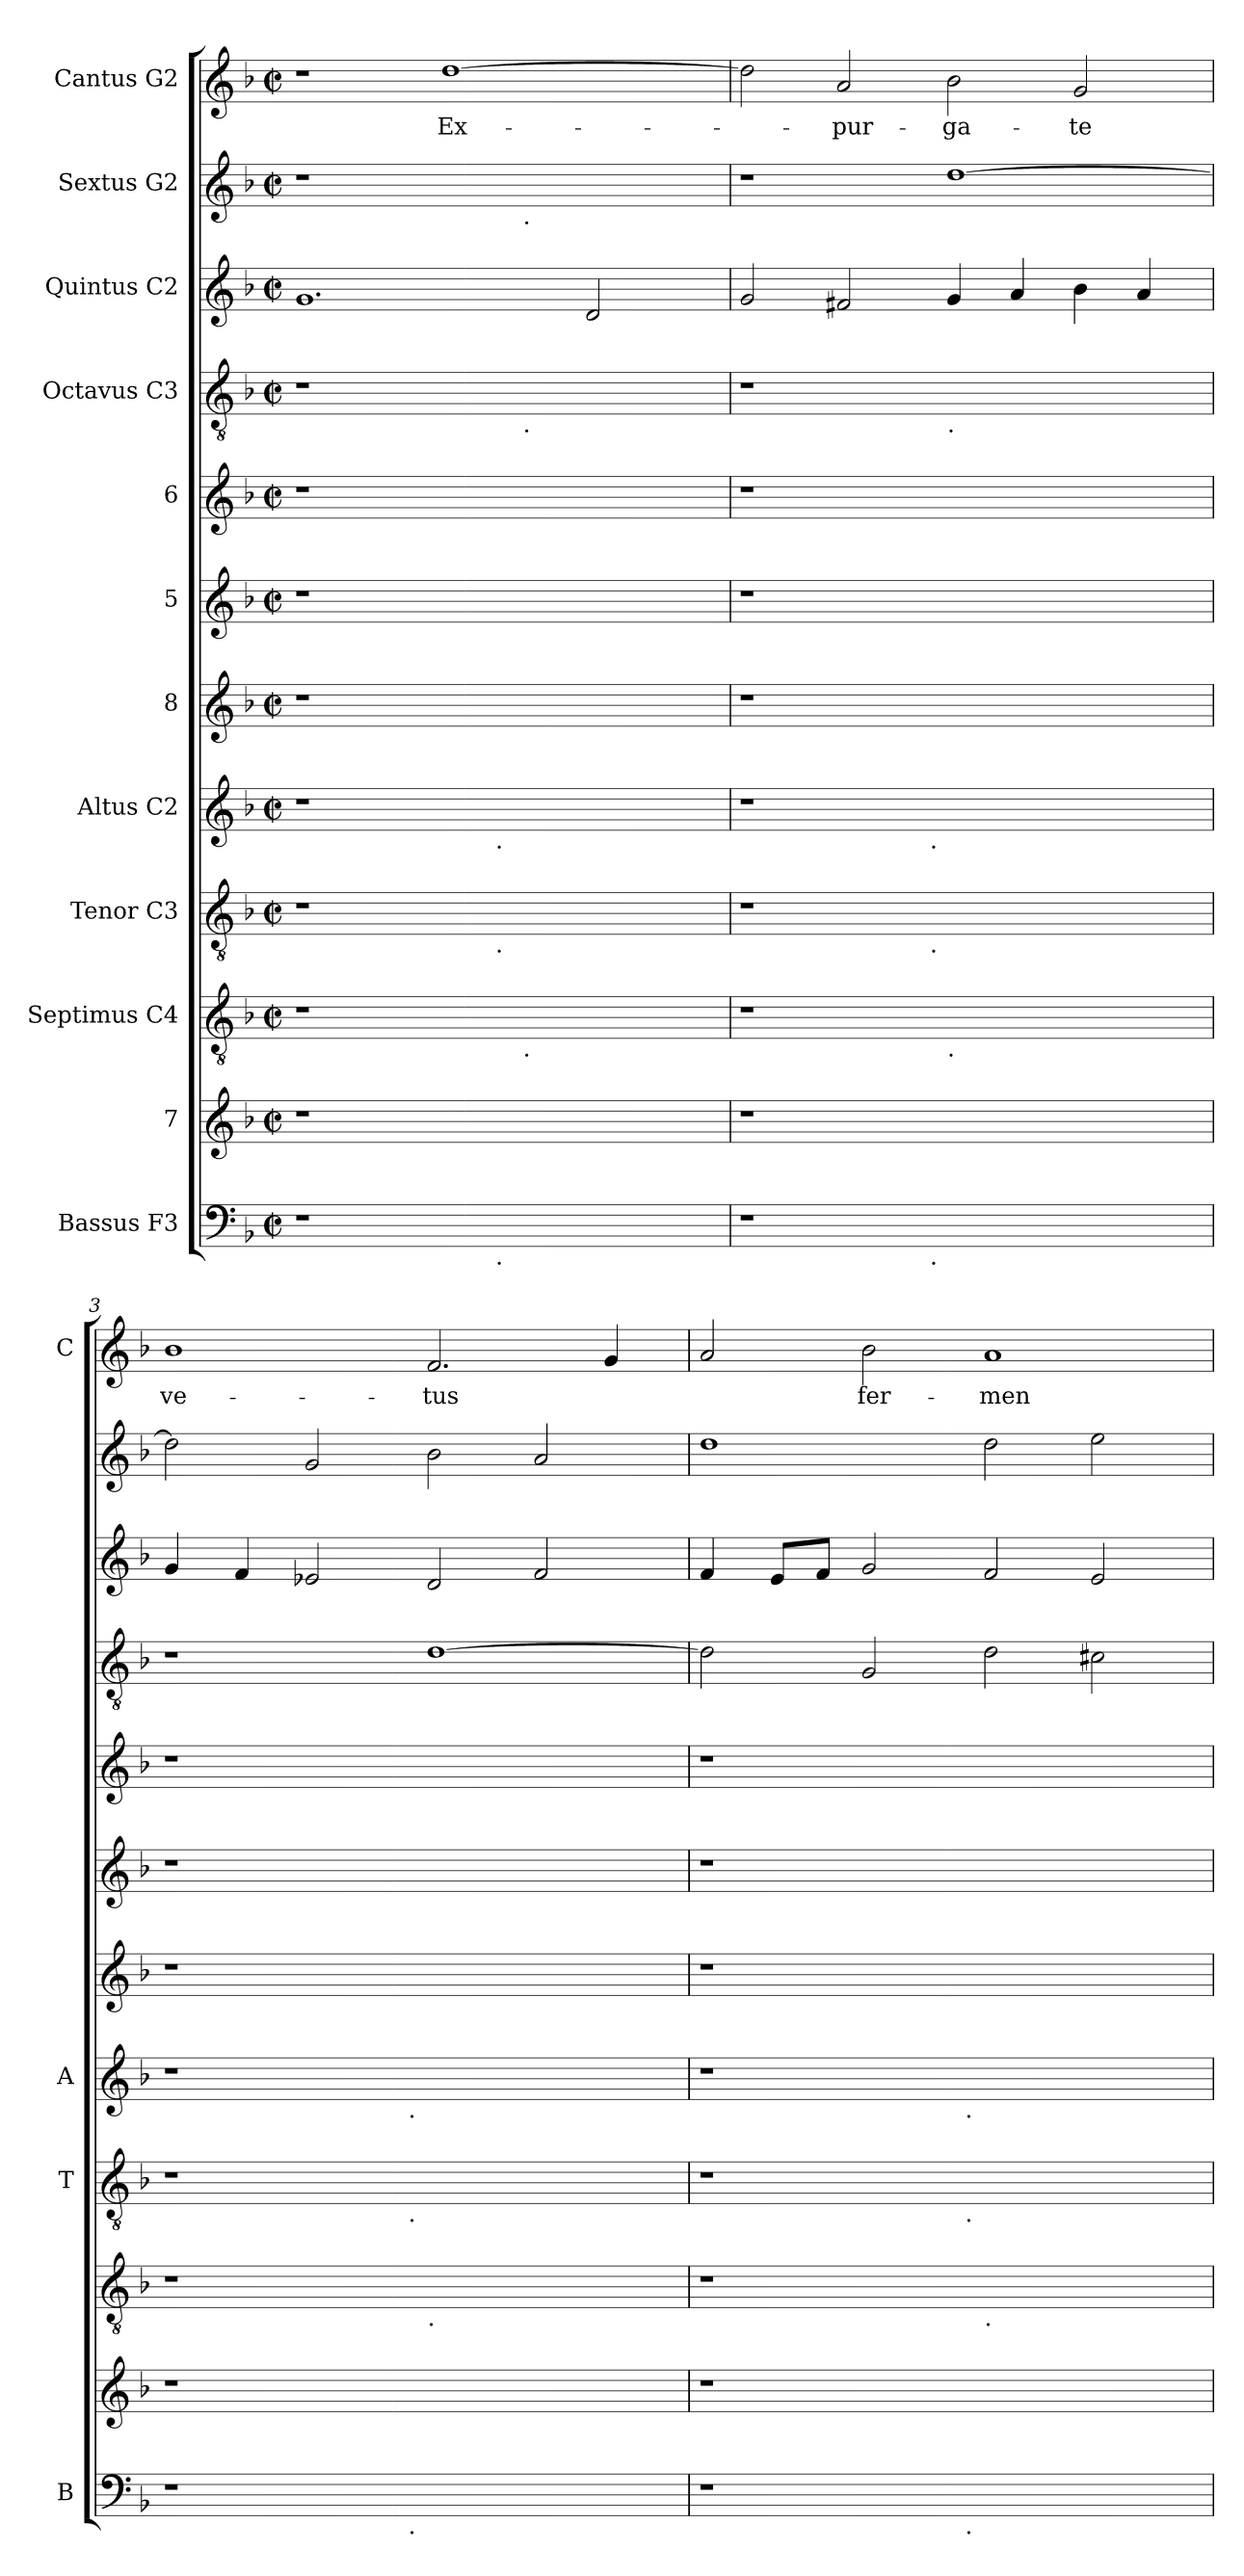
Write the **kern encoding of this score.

**kern	**kern	**kern	**kern	**kern	**kern	**kern	**kern	**kern	**kern	**kern	**kern	**text
*part12	*part11	*part10	*part9	*part8	*part7	*part6	*part5	*part4	*part3	*part2	*part1	*part1
*staff12	*staff11	*staff10	*staff9	*staff8	*staff7	*staff6	*staff5	*staff4	*staff3	*staff2	*staff1	*staff1
*I"Bassus F3	*I"7	*I"Septimus C4	*I"Tenor C3	*I"Altus C2	*I"8	*I"5	*I"6	*I"Octavus C3	*I"Quintus C2	*I"Sextus G2	*I"Cantus G2	*
*I'B	*	*	*I'T	*I'A	*	*	*	*	*	*	*I'C	*
*clefF4	*clefG2	*clefGv2	*clefGv2	*clefG2	*clefG2	*clefG2	*clefG2	*clefGv2	*clefG2	*clefG2	*clefG2	*
*ITrd7c12	*	*	*	*	*	*	*	*	*	*	*	*
*k[b-]	*k[b-]	*k[b-]	*k[b-]	*k[b-]	*k[b-]	*k[b-]	*k[b-]	*k[b-]	*k[b-]	*k[b-]	*k[b-]	*
*F:	*F:	*F:	*F:	*F:	*F:	*F:	*F:	*F:	*F:	*F:	*F:	*
*M2/2	*M2/2	*M2/2	*M2/2	*M2/2	*M2/2	*M2/2	*M2/2	*M2/2	*M2/2	*M2/2	*M2/2	*
*met(c|)	*met(c|)	*met(c|)	*met(c|)	*met(c|)	*met(c|)	*met(c|)	*met(c|)	*met(c|)	*met(c|)	*met(c|)	*met(c|)	*
=1	=1	=1	=1	=1	=1	=1	=1	=1	=1	=1	=1	=1
1r	1r	1r	1r	1r	1r	1r	1r	1r	1.g	1r	1r	.
!	!	!	!	!	!	!	!	!	!	!	!	!LO:LY:b
8.ryy	1ryy	4ryy	8.ryy	8.ryy	1ryy	1ryy	1ryy	4ryy	.	4ryy	[>1dd	Ex-
!	!	!	!	!LO:TX:b:t=.	!	!	!	!	!	!	!	!
!	!	!	!LO:TX:b:t=.	!	!	!	!	!	!	!	!	!
!LO:TX:b:t=.	!	!	!	!	!	!	!	!	!	!	!	!
2ryy	.	.	2ryy	2ryy	.	.	.	.	.	.	.	.
!	!	!	!	!	!	!	!	!	!	!LO:TX:b:t=.	!	!
!	!	!	!	!	!	!	!	!LO:TX:b:t=.	!	!	!	!
!	!	!LO:TX:b:t=.	!	!	!	!	!	!	!	!	!	!
.	.	2.ryy	.	.	.	.	.	2.ryy	.	2.ryy	.	.
.	.	.	.	.	.	.	.	.	2d/	.	.	.
4ryy	.	.	4ryy	4ryy	.	.	.	.	.	.	.	.
16ryy	.	.	16ryy	16ryy	.	.	.	.	.	.	.	.
=2	=2	=2	=2	=2	=2	=2	=2	=2	=2	=2	=2	=2
*^	*	*	*^	*^	*	*	*	*	*	*	*	*
1r	2ryy	1r	1r	1r	2ryy	1r	2ryy	1r	1r	1r	1r	2g/	1r	2dd\]	.
!	!	!	!	!	!	!	!	!	!	!	!	!	!	!	!LO:LY:b
.	4...ryy	.	.	.	4...ryy	.	4...ryy	.	.	.	.	2f#X/	.	2a/	-pur-
!	!	!	!	!	!	!	!LO:TX:b:t=.	!	!	!	!	!	!	!	!
!	!	!	!	!	!LO:TX:b:t=.	!	!	!	!	!	!	!	!	!	!
!	!LO:TX:b:t=.	!	!	!	!	!	!	!	!	!	!	!	!	!	!
.	1ryy	.	.	.	1ryy	.	1ryy	.	.	.	.	.	.	.	.
!	!	!	!	!	!	!	!	!	!	!	!LO:TX:b:t=.	!	!	!	!
!	!	!	!LO:TX:b:t=.	!	!	!	!	!	!	!	!	!	!	!	!
!	!	!	!	!	!	!	!	!	!	!	!	!	!	!	!LO:LY:b
1ryy	.	1ryy	1ryy	1ryy	.	1ryy	.	1ryy	1ryy	1ryy	1ryy	4g/	[>1dd	2b-\	-ga-
.	.	.	.	.	.	.	.	.	.	.	.	4a/	.	.	.
!	!	!	!	!	!	!	!	!	!	!	!	!	!	!	!LO:LY:b
.	.	.	.	.	.	.	.	.	.	.	.	4b-\	.	2g/	-te
.	.	.	.	.	.	.	.	.	.	.	.	4a/	.	.	.
.	32ryy	.	.	.	32ryy	.	32ryy	.	.	.	.	.	.	.	.
=3	=3	=3	=3	=3	=3	=3	=3	=3	=3	=3	=3	=3	=3	=3	=3
!	!	!	!	!	!	!	!	!	!	!	!	!	!	!	!LO:LY:b
1r	2ryy	1r	1r	1r	2ryy	1r	2ryy	1r	1r	1r	1r	4g/	2dd\]	1b-	ve-
.	.	.	.	.	.	.	.	.	.	.	.	4f/	.	.	.
.	4...ryy	.	.	.	4...ryy	.	4...ryy	.	.	.	.	2e-X/	2g/	.	.
!	!	!	!	!	!	!	!LO:TX:b:t=.	!	!	!	!	!	!	!	!
!	!	!	!	!	!LO:TX:b:t=.	!	!	!	!	!	!	!	!	!	!
!	!LO:TX:b:t=.	!	!	!	!	!	!	!	!	!	!	!	!	!	!
.	1ryy	.	.	.	1ryy	.	1ryy	.	.	.	.	.	.	.	.
!	!	!	!LO:TX:b:t=.	!	!	!	!	!	!	!	!	!	!	!	!
!	!	!	!	!	!	!	!	!	!	!	!	!	!	!	!LO:LY:b
1ryy	.	1ryy	1ryy	1ryy	.	1ryy	.	1ryy	1ryy	1ryy	[>1d	2d/	2b-\	2.f/	-tus
.	.	.	.	.	.	.	.	.	.	.	.	2f/	2a/	.	.
.	.	.	.	.	.	.	.	.	.	.	.	.	.	4g/	.
.	32ryy	.	.	.	32ryy	.	32ryy	.	.	.	.	.	.	.	.
=4	=4	=4	=4	=4	=4	=4	=4	=4	=4	=4	=4	=4	=4	=4	=4
1r	2ryy	1r	1r	1r	2ryy	1r	2ryy	1r	1r	1r	2d\]	4f/	1dd	2a/	.
.	.	.	.	.	.	.	.	.	.	.	.	8e/L	.	.	.
.	.	.	.	.	.	.	.	.	.	.	.	8f/J	.	.	.
!	!	!	!	!	!	!	!	!	!	!	!	!	!	!	!LO:LY:b
.	4...ryy	.	.	.	4...ryy	.	4...ryy	.	.	.	2G/	2g/	.	2b-\	fer-
!	!	!	!	!	!	!	!LO:TX:b:t=.	!	!	!	!	!	!	!	!
!	!	!	!	!	!LO:TX:b:t=.	!	!	!	!	!	!	!	!	!	!
!	!LO:TX:b:t=.	!	!	!	!	!	!	!	!	!	!	!	!	!	!
.	1ryy	.	.	.	1ryy	.	1ryy	.	.	.	.	.	.	.	.
!	!	!	!LO:TX:b:t=.	!	!	!	!	!	!	!	!	!	!	!	!
!	!	!	!	!	!	!	!	!	!	!	!	!	!	!	!LO:LY:b
1ryy	.	1ryy	1ryy	1ryy	.	1ryy	.	1ryy	1ryy	1ryy	2d\	2f/	2dd\	1a	-men-
.	.	.	.	.	.	.	.	.	.	.	2c#X\	2e/	2ee\	.	.
.	32ryy	.	.	.	32ryy	.	32ryy	.	.	.	.	.	.	.	.
*	*	*	*	*v	*v	*	*	*	*	*	*	*	*	*	*
*v	*v	*	*	*	*v	*v	*	*	*	*	*	*	*	*
=	=	=	=	=	=	=	=	=	=	=	=	=
*-	*-	*-	*-	*-	*-	*-	*-	*-	*-	*-	*-	*-
